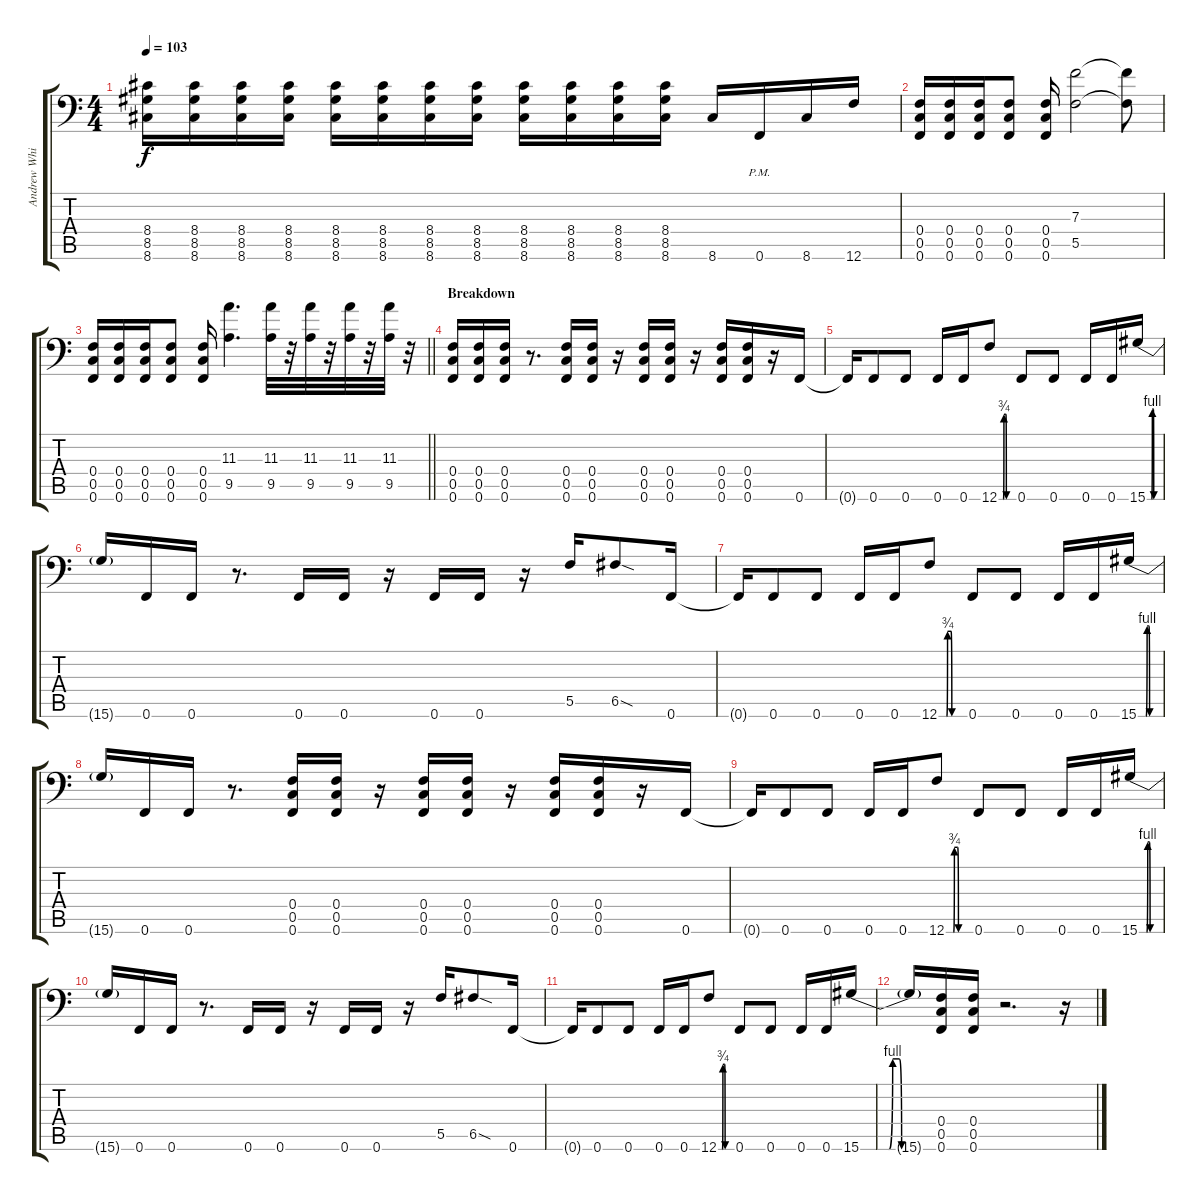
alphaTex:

\track ("Andrew Whiting - Lead Guitar" "Andrew Whi") {instrument distortionguitar}
\staff {score tabs}
\tuning (G3 D3 Bb2 F2 C2 F1) {hide}
\ts (4 4)
\tempo 103
\clef f4
\ks c
(8.4 8.5 8.6).16{dy f} (8.4 8.5 8.6).16 (8.4 8.5 8.6).16 (8.4 8.5 8.6).16 (8.4 8.5 8.6).16 (8.4 8.5 8.6).16 (8.4 8.5 8.6).16 (8.4 8.5 8.6).16 (8.4 8.5 8.6).16 (8.4 8.5 8.6).16 (8.4 8.5 8.6).16 (8.4 8.5 8.6).16 8.6.16 0.6{pm}.16 8.6.16 12.6.16 |
(0.4 0.5 0.6).16 (0.4 0.5 0.6).16 (0.4 0.5 0.6).16 (0.4 0.5 0.6).8 (0.4 0.5 0.6).16 (7.3 5.5).2 (7.3{t} 5.5{t}).8 |
\barLineRight lightlight
(0.4 0.5 0.6).16 (0.4 0.5 0.6).16 (0.4 0.5 0.6).16 (0.4 0.5 0.6).8 (0.4 0.5 0.6).16 (11.3 9.5).4{d} (11.3 9.5).32 r.32 (11.3 9.5).32 r.32 (11.3 9.5).32 r.32 (11.3 9.5).32 r.32 |
\section ("" "Breakdown")
(0.4 0.5 0.6).16 (0.4 0.5 0.6).16 (0.4 0.5 0.6).16 r.8{d} (0.4 0.5 0.6).16 (0.4 0.5 0.6).16 r.16 (0.4 0.5 0.6).16 (0.4 0.5 0.6).16 r.16 (0.4 0.5 0.6).16 (0.4 0.5 0.6).16 r.16 0.6.16 |
0.6{t}.16 0.6.8 0.6.8 0.6.16 0.6.16 12.6{be (custom 0 0 12 0 18 0 20 3 28 3 30 0 58 0 60 0)}.8 0.6.8 0.6.8 0.6.16 0.6.16 15.6{be (custom 0 0 15 0 22 0 25 4 30 4 32 0 60 0)}.16 |
15.6{t}.16 0.6.16 0.6.16 r.8{d} 0.6.16 0.6.16 r.16 0.6.16 0.6.16 r.16 5.5.16 6.5{sod}.8 0.6.16 |
0.6{t}.16 0.6.8 0.6.8 0.6.16 0.6.16 12.6{be (custom 0 0 12 0 18 0 20 3 28 3 30 0 58 0 60 0)}.8 0.6.8 0.6.8 0.6.16 0.6.16 15.6{be (custom 0 0 15 0 22 0 25 4 30 4 32 0 60 0)}.16 |
15.6{t}.16 0.6.16 0.6.16 r.8{d} (0.4 0.5 0.6).16 (0.4 0.5 0.6).16 r.16 (0.4 0.5 0.6).16 (0.4 0.5 0.6).16 r.16 (0.4 0.5 0.6).16 (0.4 0.5 0.6).16 r.16 0.6.16 |
0.6{t}.16 0.6.8 0.6.8 0.6.16 0.6.16 12.6{be (custom 0 0 12 0 18 0 20 3 28 3 30 0 58 0 60 0)}.8 0.6.8 0.6.8 0.6.16 0.6.16 15.6{be (custom 0 0 15 0 22 0 25 4 30 4 32 0 60 0)}.16 |
15.6{t}.16 0.6.16 0.6.16 r.8{d} 0.6.16 0.6.16 r.16 0.6.16 0.6.16 r.16 5.5.16 6.5{sod}.8 0.6.16 |
0.6{t}.16 0.6.8 0.6.8 0.6.16 0.6.16 12.6{be (custom 0 0 12 0 18 0 20 3 28 3 30 0 58 0 60 0)}.8 0.6.8 0.6.8 0.6.16 0.6.16 15.6{be (custom 0 0 15 0 22 0 25 4 30 4 32 0 60 0)}.16 |
15.6{t}.16 (0.4 0.5 0.6).16 (0.4 0.5 0.6).16 r.2{d} r.16
